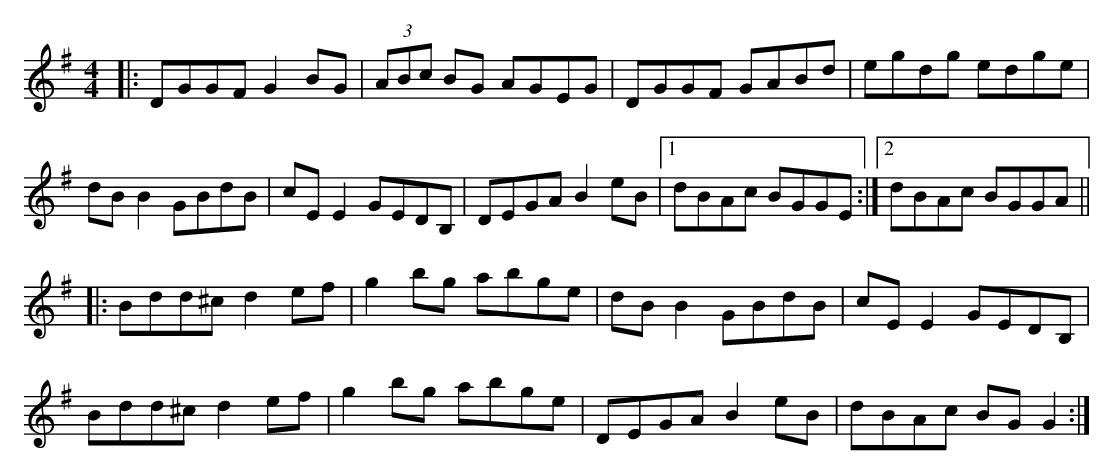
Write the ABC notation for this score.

X:1
M:4/4
K:G
|:DGGF G2BG|(3ABc BG AGEG|DGGF GABd|egdg edge|
dB B2 GBdB|cE E2 GEDB,|DEGA B2 eB|1 dBAc BGGE:|2 dBAc BGGA||
|:Bdd^c d2 ef|g2 bg abge|dB B2 GBdB|cE E2 GEDB,|
Bdd^c d2 ef|g2 bg abge|DEGA B2 eB|dBAc BG G2:|
